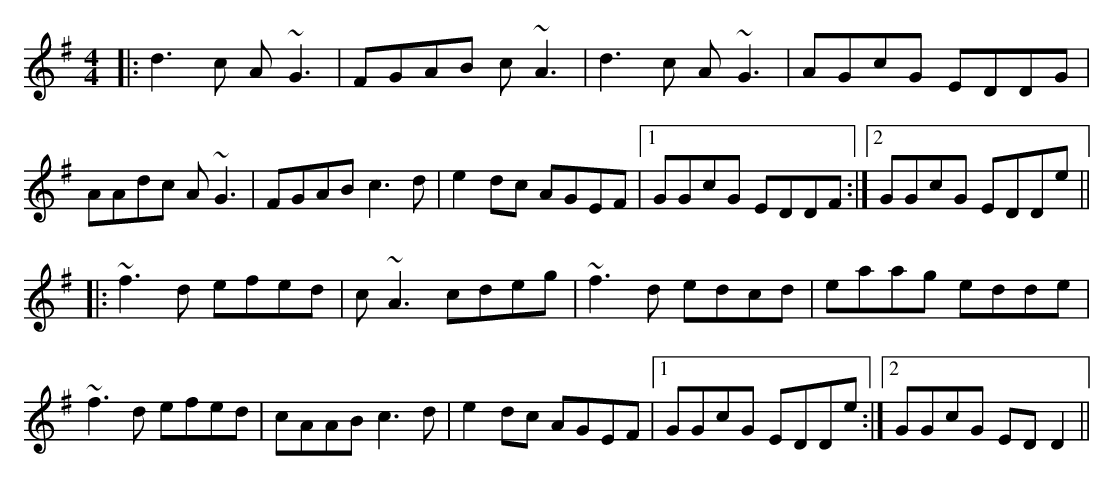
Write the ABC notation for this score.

X:1
M:4/4
K:Dmix
|:d3 c A ~G3|FGAB c ~A3|d3 c A ~G3|AGcG EDDG|
AAdc A ~G3|FGAB c3 d|e2 dc AGEF|1 GGcG EDDF:|2 GGcG EDDe||
|:~f3d efed|c ~A3 cdeg|~f3d edcd|eaag edde|
~f3 d efed|cAAB c3 d|e2 dc AGEF|1 GGcG EDDe:|2 GGcG EDD2||
